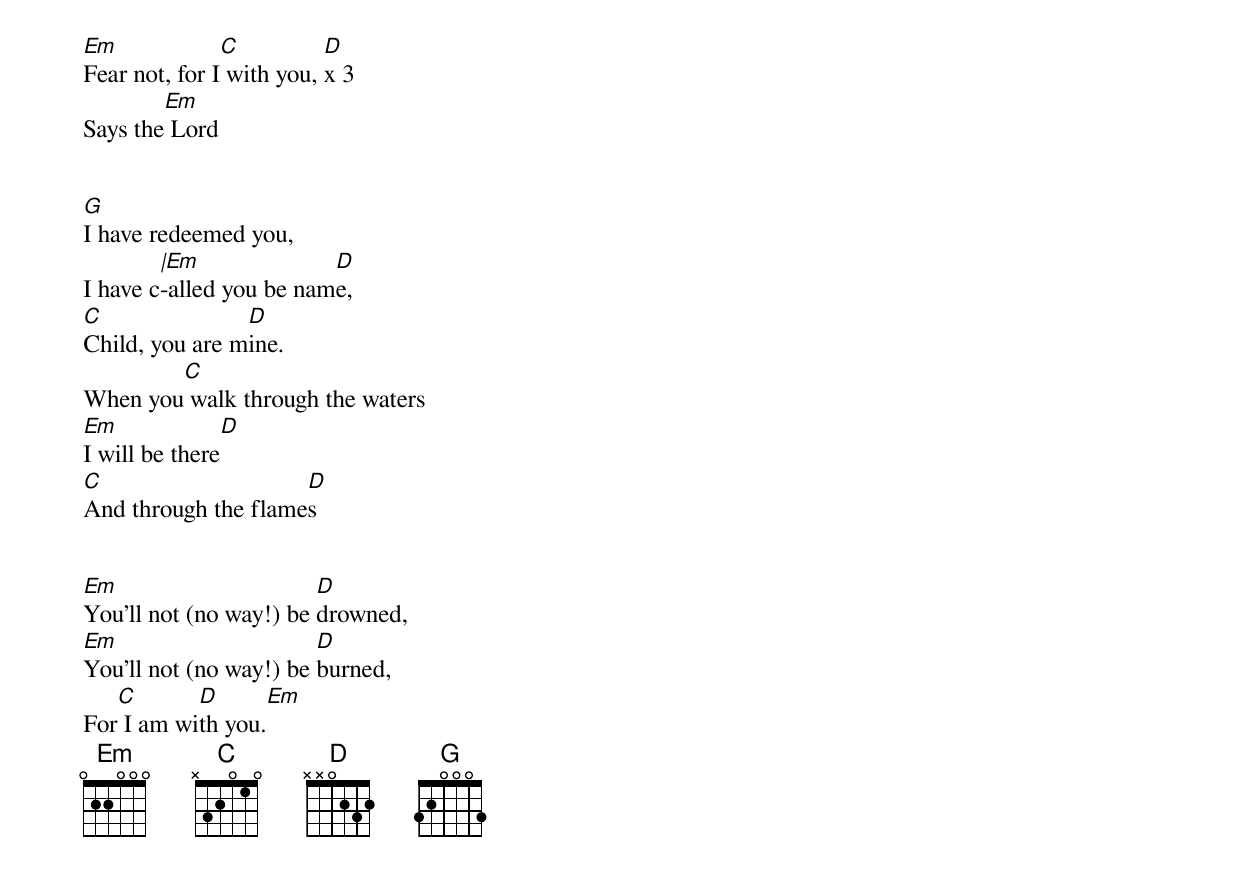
Em             C          D
Fear not, for I with you, x 3
        Em
Says the Lord


G
I have redeemed you,
        |Em              D
I have c-alled you be name,
C               D
Child, you are mine.
        C
When you walk through the waters
Em              D
I will be there
C                    D
And through the flames


Em                      D
You’ll not (no way!) be drowned,
Em                      D
You’ll not (no way!) be burned,
   C       D           Em
For I am with you.
